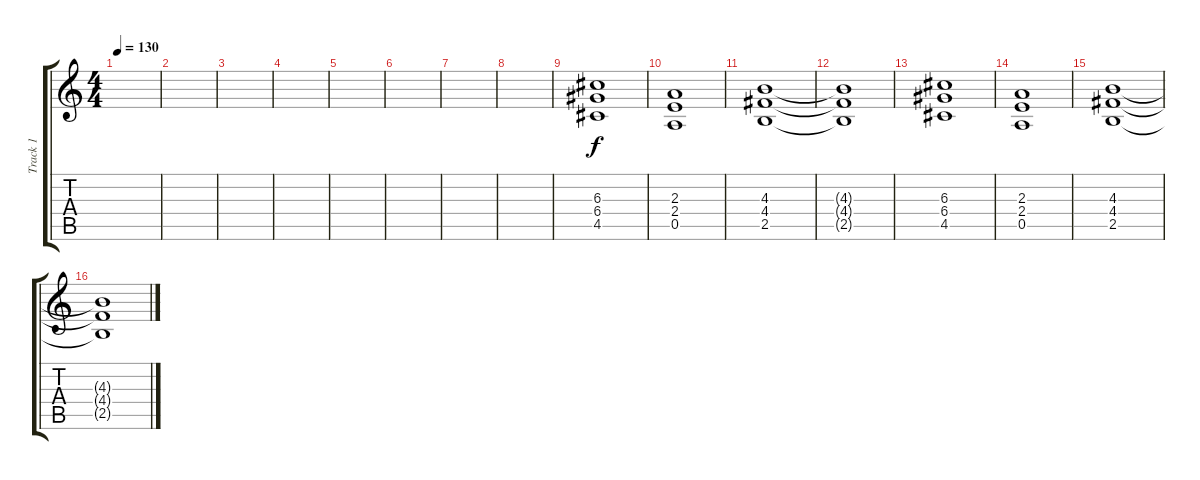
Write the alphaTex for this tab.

\track ("Track 1" "Track 1") {instrument overdrivenguitar}
\staff {score tabs}
\tuning (E4 B3 G3 D3 A2 E2) {hide}
\ts (4 4)
\tempo 130
\clef g2
\ks c
|
|
|
|
|
|
|
|
(6.3 6.4 4.5).1{instrument overdrivenguitar} |
(2.3 2.4 0.5).1 |
(4.3 4.4 2.5).1 |
(4.3{t} 4.4{t} 2.5{t}).1 |
(6.3 6.4 4.5).1{instrument overdrivenguitar} |
(2.3 2.4 0.5).1 |
(4.3 4.4 2.5).1 |
(4.3{t} 4.4{t} 2.5{t}).1
